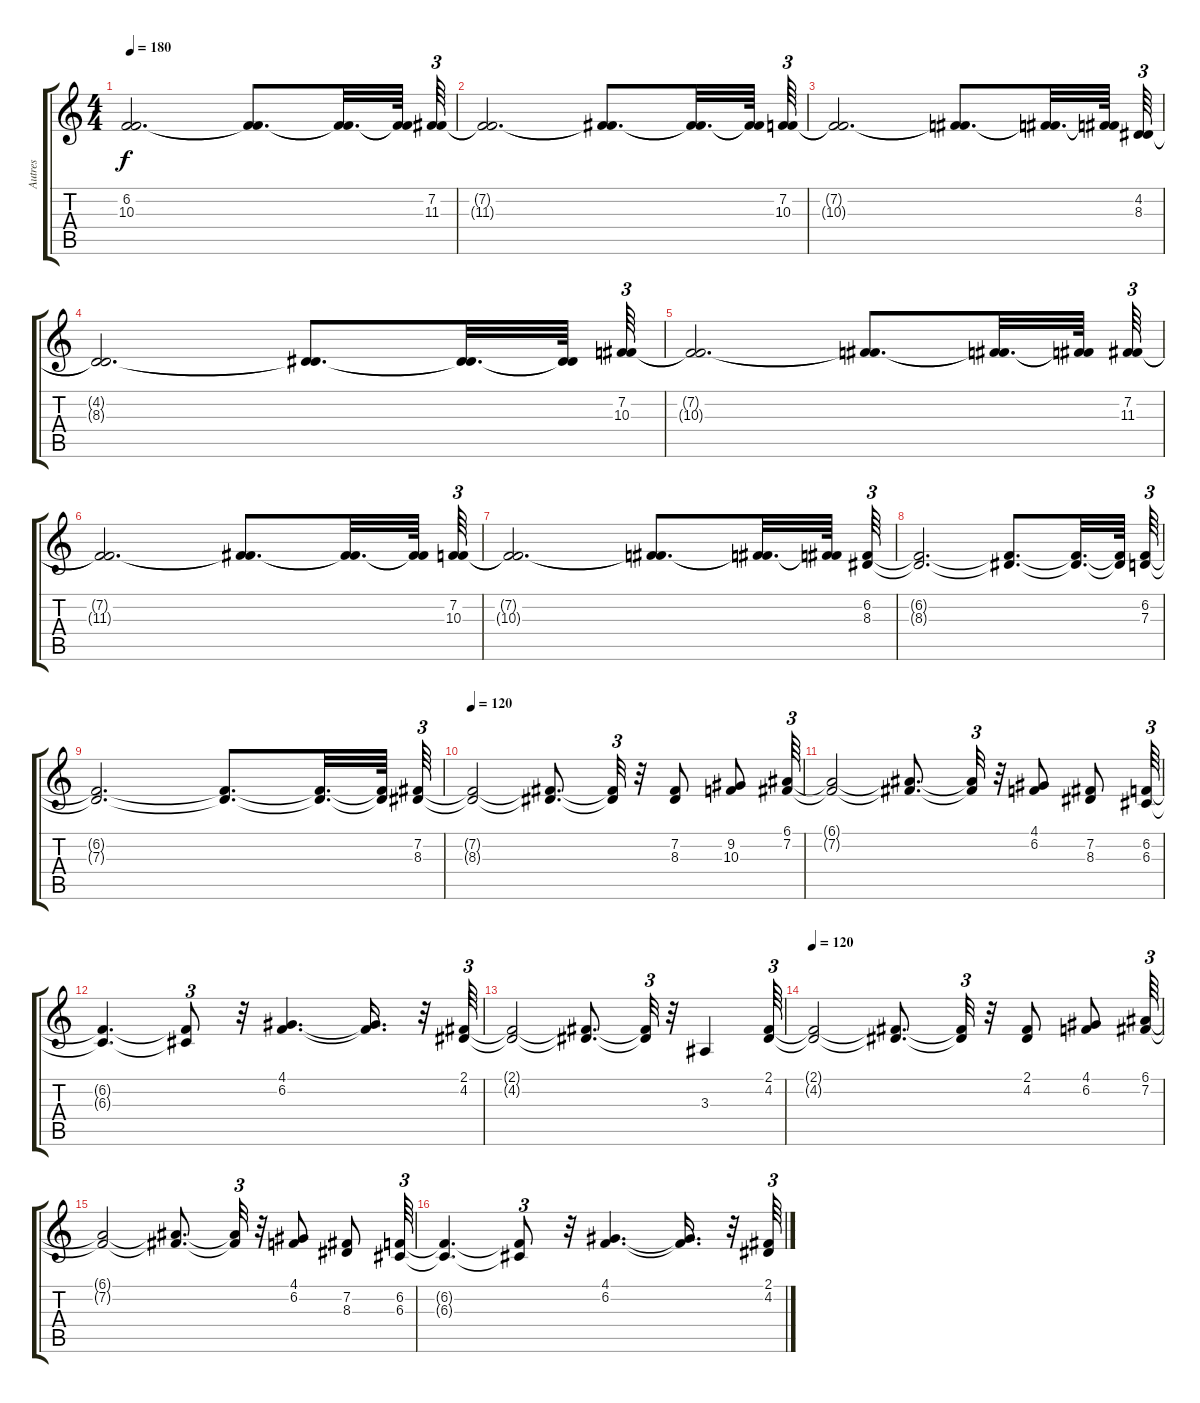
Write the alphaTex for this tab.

\track ("Autres" "Autres") {instrument stringensemble1}
\staff {score tabs}
\tuning (E4 B3 G3 D3 A2 E2) {hide}
\ts (4 4)
\tempo 180
\clef g2
\ks c
(6.2{t} 10.3{t}).2{d dy f} (6.2{t} 10.3{t}).8{d} (6.2{t} 10.3{t}).32{d} (6.2{t} 10.3{t}).64 (7.2 11.3).64{tu (3 2)} |
(7.2{t} 11.3{t}).2{d} (7.2{t} 11.3{t}).8{d} (7.2{t} 11.3{t}).32{d} (7.2{t} 11.3{t}).64 (7.2 10.3).64{tu (3 2)} |
(7.2{t} 10.3{t}).2{d} (7.2{t} 10.3{t}).8{d} (7.2{t} 10.3{t}).32{d} (7.2{t} 10.3{t}).64 (4.2 8.3).64{tu (3 2)} |
(4.2{t} 8.3{t}).2{d} (4.2{t} 8.3{t}).8{d} (4.2{t} 8.3{t}).32{d} (4.2{t} 8.3{t}).64 (7.2 10.3).64{tu (3 2)} |
(7.2{t} 10.3{t}).2{d} (7.2{t} 10.3{t}).8{d} (7.2{t} 10.3{t}).32{d} (7.2{t} 10.3{t}).64 (7.2 11.3).64{tu (3 2)} |
(7.2{t} 11.3{t}).2{d} (7.2{t} 11.3{t}).8{d} (7.2{t} 11.3{t}).32{d} (7.2{t} 11.3{t}).64 (7.2 10.3).64{tu (3 2)} |
(7.2{t} 10.3{t}).2{d} (7.2{t} 10.3{t}).8{d} (7.2{t} 10.3{t}).32{d} (7.2{t} 10.3{t}).64 (6.2 8.3).64{tu (3 2)} |
(6.2{t} 8.3{t}).2{d} (6.2{t} 8.3{t}).8{d} (6.2{t} 8.3{t}).32{d} (6.2{t} 8.3{t}).64 (6.2 7.3).64{tu (3 2)} |
(6.2{t} 7.3{t}).2{d} (6.2{t} 7.3{t}).8{d} (6.2{t} 7.3{t}).32{d} (6.2{t} 7.3{t}).64 (7.2 8.3).64{tu (3 2) instrument pad5bowed} |
\tempo 120
(7.2{t} 8.3{t}).2 (7.2{t} 8.3{t}).8{d} (7.2{t} 8.3{t}).32{tu (3 2)} r.32 (7.2 8.3).8 (9.2 10.3).8 (6.1 7.2).64{tu (3 2)} |
(6.1{t} 7.2{t}).2 (6.1{t} 7.2{t}).8{d} (6.1{t} 7.2{t}).32{tu (3 2)} r.32 (4.1 6.2).8 (7.2 8.3).8 (6.2 6.3).64{tu (3 2)} |
(6.2{t} 6.3{t}).4{d} (6.2{t} 6.3{t}).8{tu (3 2)} r.32 (4.1 6.2).4{d} (4.1{t} 6.2{t}).16{d} r.32 (2.1 4.2).64{tu (3 2)} |
(2.1{t} 4.2{t}).2 (2.1{t} 4.2{t}).8{d} (2.1{t} 4.2{t}).32{tu (3 2)} r.32 3.3.4 (2.1 4.2).64{tu (3 2)} |
\tempo 120
(2.1{t} 4.2{t}).2 (2.1{t} 4.2{t}).8{d} (2.1{t} 4.2{t}).32{tu (3 2)} r.32 (2.1 4.2).8 (4.1 6.2).8 (6.1 7.2).64{tu (3 2)} |
(6.1{t} 7.2{t}).2 (6.1{t} 7.2{t}).8{d} (6.1{t} 7.2{t}).32{tu (3 2)} r.32 (4.1 6.2).8 (7.2 8.3).8 (6.2 6.3).64{tu (3 2)} |
(6.2{t} 6.3{t}).4{d} (6.2{t} 6.3{t}).8{tu (3 2)} r.32 (4.1 6.2).4{d} (4.1{t} 6.2{t}).16{d} r.32 (2.1 4.2).64{tu (3 2)}
